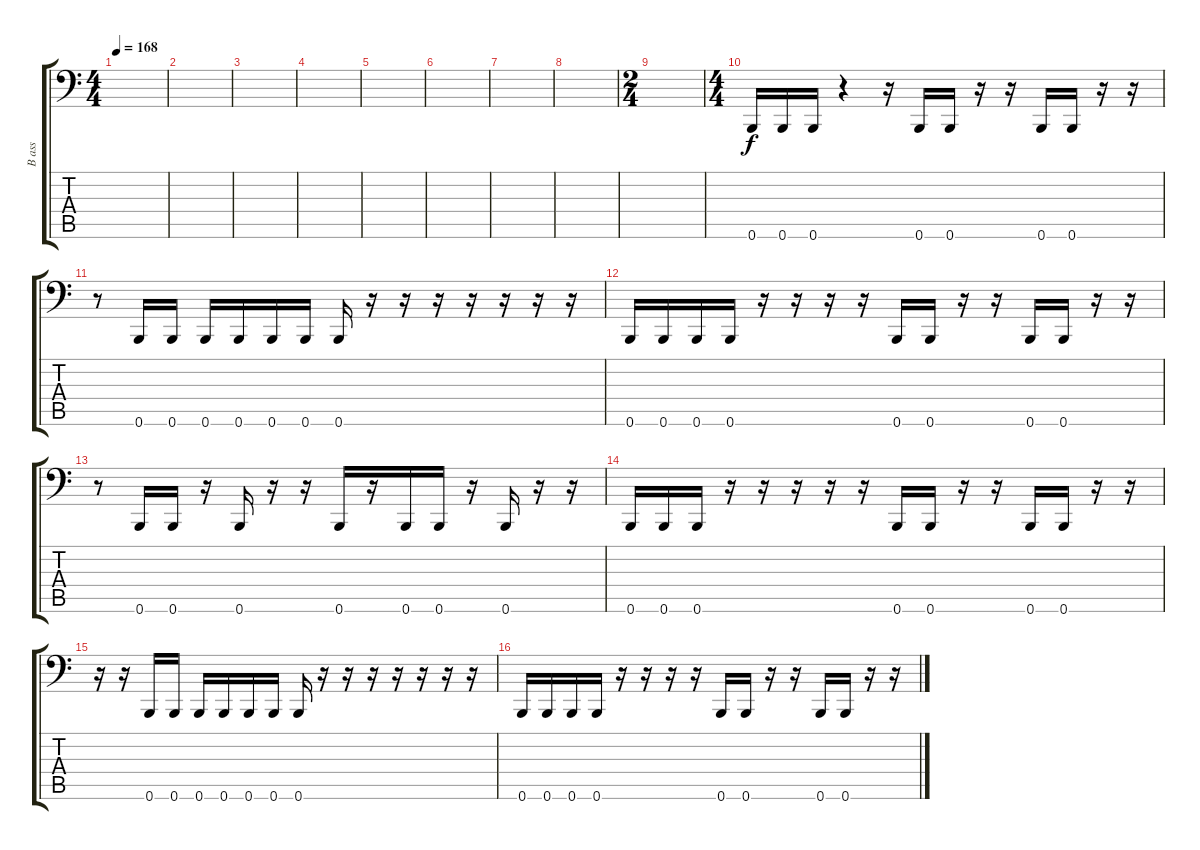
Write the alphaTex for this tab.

\track ("B ass" "B ass") {instrument electricbasspick}
\staff {score tabs}
\tuning (Db3 Ab2 E2 B1 Gb1 B0) {hide}
\ts (4 4)
\tempo 168
\clef f4
\ks c
|
|
|
|
|
|
|
|
\ts (2 4)
|
\ts (4 4)
0.6.16 0.6.16 0.6.16 r.4 r.16 0.6.16 0.6.16 r.16 r.16 0.6.16 0.6.16 r.16 r.16 |
r.8 0.6.16 0.6.16 0.6.16 0.6.16 0.6.16 0.6.16 0.6.16 r.16 r.16 r.16 r.16 r.16 r.16 r.16 |
0.6.16 0.6.16 0.6.16 0.6.16 r.16 r.16 r.16 r.16 0.6.16 0.6.16 r.16 r.16 0.6.16 0.6.16 r.16 r.16 |
r.8 0.6.16 0.6.16 r.16 0.6.16 r.16 r.16 0.6.16 r.16 0.6.16 0.6.16 r.16 0.6.16 r.16 r.16 |
0.6.16 0.6.16 0.6.16 r.16 r.16 r.16 r.16 r.16 0.6.16 0.6.16 r.16 r.16 0.6.16 0.6.16 r.16 r.16 |
r.16 r.16 0.6.16 0.6.16 0.6.16 0.6.16 0.6.16 0.6.16 0.6.16 r.16 r.16 r.16 r.16 r.16 r.16 r.16 |
0.6.16 0.6.16 0.6.16 0.6.16 r.16 r.16 r.16 r.16 0.6.16 0.6.16 r.16 r.16 0.6.16 0.6.16 r.16 r.16
